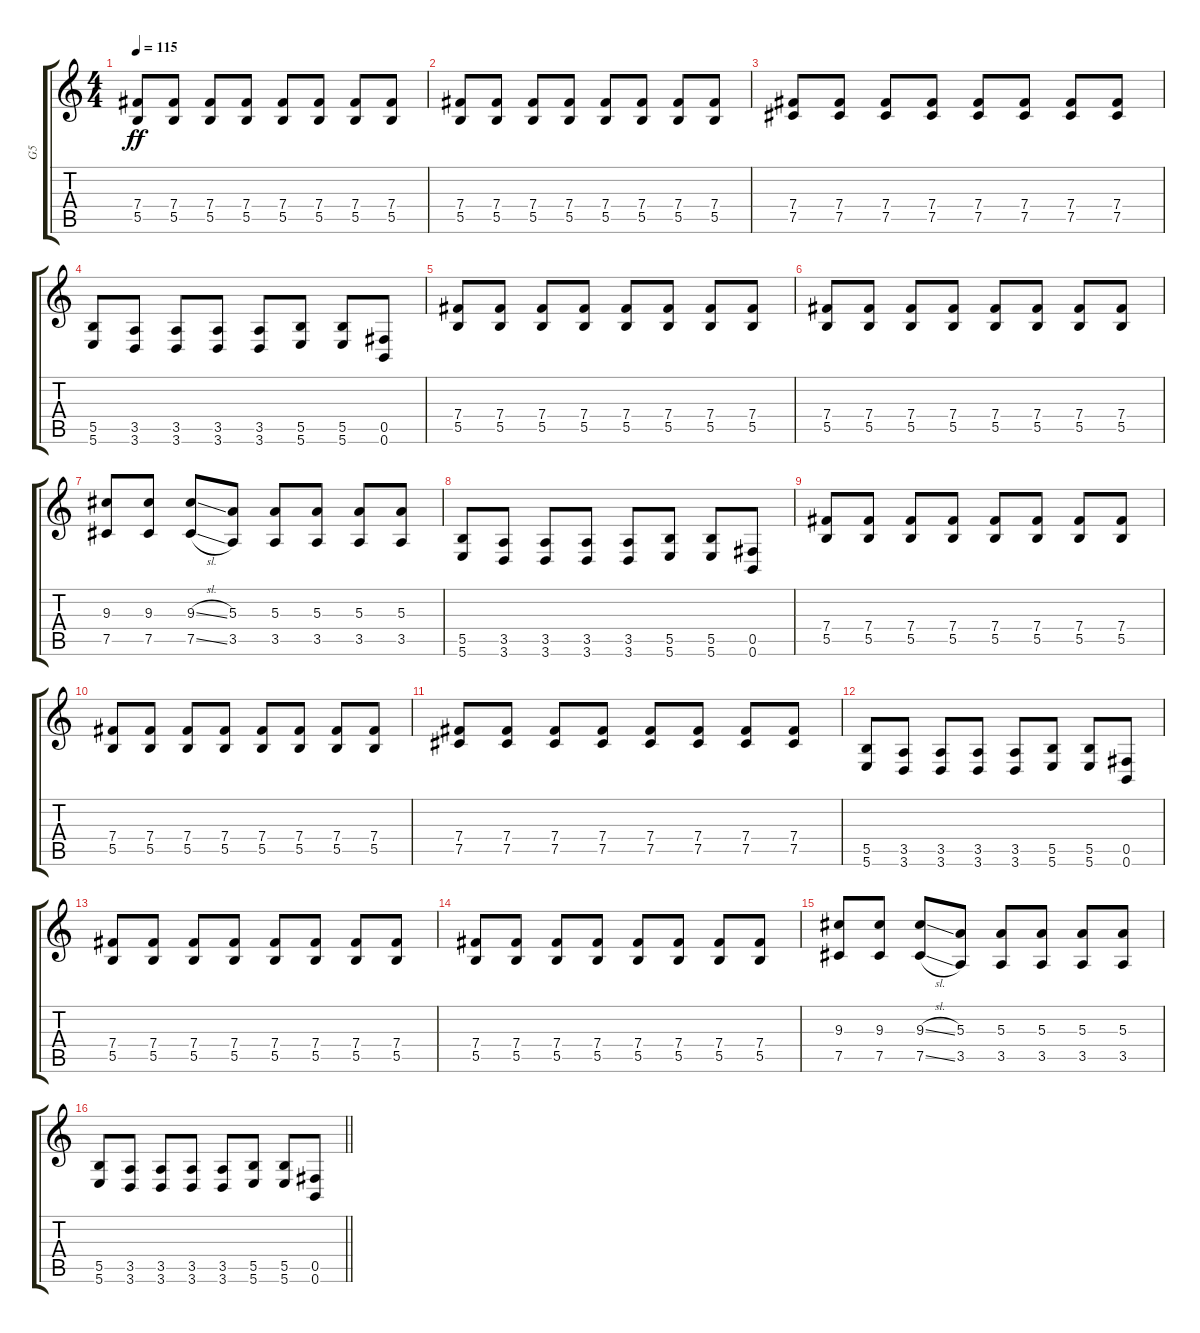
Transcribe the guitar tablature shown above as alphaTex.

\track ("G5" "G5") {instrument distortionguitar}
\staff {score tabs}
\tuning (Db4 Ab3 E3 B2 Gb2 B1) {hide}
\ts (4 4)
\tempo 115
\clef g2
\ks c
(7.4 5.5).8{dy ff} (7.4 5.5).8 (7.4 5.5).8 (7.4 5.5).8 (7.4 5.5).8 (7.4 5.5).8 (7.4 5.5).8 (7.4 5.5).8 |
(7.4 5.5).8 (7.4 5.5).8 (7.4 5.5).8 (7.4 5.5).8 (7.4 5.5).8 (7.4 5.5).8 (7.4 5.5).8 (7.4 5.5).8 |
(7.4 7.5).8 (7.4 7.5).8 (7.4 7.5).8 (7.4 7.5).8 (7.4 7.5).8 (7.4 7.5).8 (7.4 7.5).8 (7.4 7.5).8 |
(5.5 5.6).8 (3.5 3.6).8 (3.5 3.6).8 (3.5 3.6).8 (3.5 3.6).8 (5.5 5.6).8 (5.5 5.6).8 (0.5 0.6).8 |
(7.4 5.5).8 (7.4 5.5).8 (7.4 5.5).8 (7.4 5.5).8 (7.4 5.5).8 (7.4 5.5).8 (7.4 5.5).8 (7.4 5.5).8 |
(7.4 5.5).8 (7.4 5.5).8 (7.4 5.5).8 (7.4 5.5).8 (7.4 5.5).8 (7.4 5.5).8 (7.4 5.5).8 (7.4 5.5).8 |
(9.3 7.5).8 (9.3 7.5).8 (9.3{sl} 7.5{sl}).8 (5.3 3.5).8 (5.3 3.5).8 (5.3 3.5).8 (5.3 3.5).8 (5.3 3.5).8 |
(5.5 5.6).8 (3.5 3.6).8 (3.5 3.6).8 (3.5 3.6).8 (3.5 3.6).8 (5.5 5.6).8 (5.5 5.6).8 (0.5 0.6).8 |
(7.4 5.5).8 (7.4 5.5).8 (7.4 5.5).8 (7.4 5.5).8 (7.4 5.5).8 (7.4 5.5).8 (7.4 5.5).8 (7.4 5.5).8 |
(7.4 5.5).8 (7.4 5.5).8 (7.4 5.5).8 (7.4 5.5).8 (7.4 5.5).8 (7.4 5.5).8 (7.4 5.5).8 (7.4 5.5).8 |
(7.4 7.5).8 (7.4 7.5).8 (7.4 7.5).8 (7.4 7.5).8 (7.4 7.5).8 (7.4 7.5).8 (7.4 7.5).8 (7.4 7.5).8 |
(5.5 5.6).8 (3.5 3.6).8 (3.5 3.6).8 (3.5 3.6).8 (3.5 3.6).8 (5.5 5.6).8 (5.5 5.6).8 (0.5 0.6).8 |
(7.4 5.5).8 (7.4 5.5).8 (7.4 5.5).8 (7.4 5.5).8 (7.4 5.5).8 (7.4 5.5).8 (7.4 5.5).8 (7.4 5.5).8 |
(7.4 5.5).8 (7.4 5.5).8 (7.4 5.5).8 (7.4 5.5).8 (7.4 5.5).8 (7.4 5.5).8 (7.4 5.5).8 (7.4 5.5).8 |
(9.3 7.5).8 (9.3 7.5).8 (9.3{sl} 7.5{sl}).8 (5.3 3.5).8 (5.3 3.5).8 (5.3 3.5).8 (5.3 3.5).8 (5.3 3.5).8 |
\barLineRight lightlight
(5.5 5.6).8 (3.5 3.6).8 (3.5 3.6).8 (3.5 3.6).8 (3.5 3.6).8 (5.5 5.6).8 (5.5 5.6).8 (0.5 0.6).8
